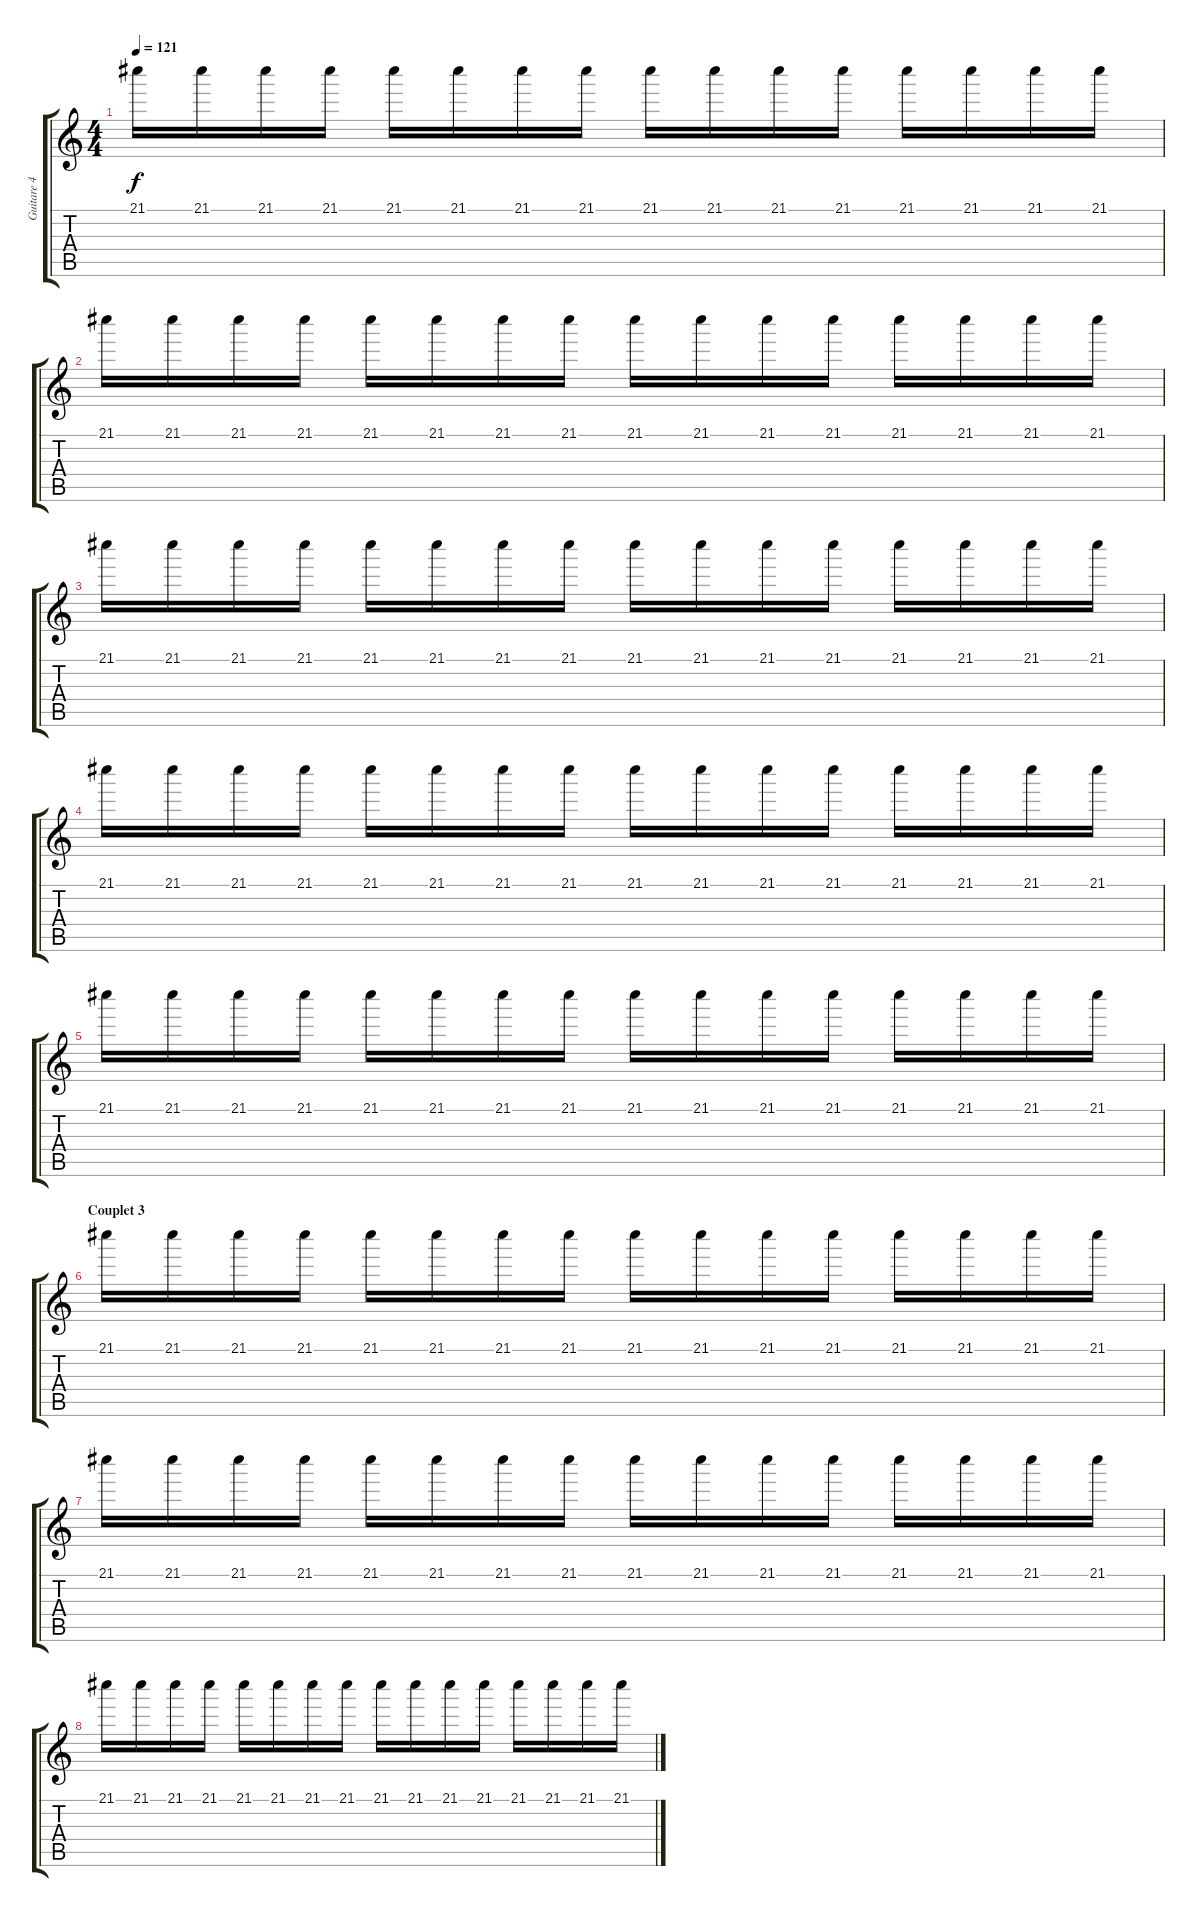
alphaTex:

\track ("Guitare 4" "Guitare 4") {instrument overdrivenguitar}
\staff {score tabs}
\tuning (E4 B3 G3 D3 A2 E2) {hide}
\ts (4 4)
\tempo 121
\clef g2
\ks c
21.1.16{dy f} 21.1.16 21.1.16 21.1.16 21.1.16 21.1.16 21.1.16 21.1.16 21.1.16 21.1.16 21.1.16 21.1.16 21.1.16 21.1.16 21.1.16 21.1.16 |
21.1.16 21.1.16 21.1.16 21.1.16 21.1.16 21.1.16 21.1.16 21.1.16 21.1.16 21.1.16 21.1.16 21.1.16 21.1.16 21.1.16 21.1.16 21.1.16 |
21.1.16 21.1.16 21.1.16 21.1.16 21.1.16 21.1.16 21.1.16 21.1.16 21.1.16 21.1.16 21.1.16 21.1.16 21.1.16 21.1.16 21.1.16 21.1.16 |
21.1.16 21.1.16 21.1.16 21.1.16 21.1.16 21.1.16 21.1.16 21.1.16 21.1.16 21.1.16 21.1.16 21.1.16 21.1.16 21.1.16 21.1.16 21.1.16 |
21.1.16 21.1.16 21.1.16 21.1.16 21.1.16 21.1.16 21.1.16 21.1.16 21.1.16 21.1.16 21.1.16 21.1.16 21.1.16 21.1.16 21.1.16 21.1.16 |
\section ("" "Couplet 3")
21.1.16 21.1.16 21.1.16 21.1.16 21.1.16 21.1.16 21.1.16 21.1.16 21.1.16 21.1.16 21.1.16 21.1.16 21.1.16 21.1.16 21.1.16 21.1.16 |
21.1.16 21.1.16 21.1.16 21.1.16 21.1.16 21.1.16 21.1.16 21.1.16 21.1.16 21.1.16 21.1.16 21.1.16 21.1.16 21.1.16 21.1.16 21.1.16 |
21.1.16 21.1.16 21.1.16 21.1.16 21.1.16 21.1.16 21.1.16 21.1.16 21.1.16 21.1.16 21.1.16 21.1.16 21.1.16 21.1.16 21.1.16 21.1.16
